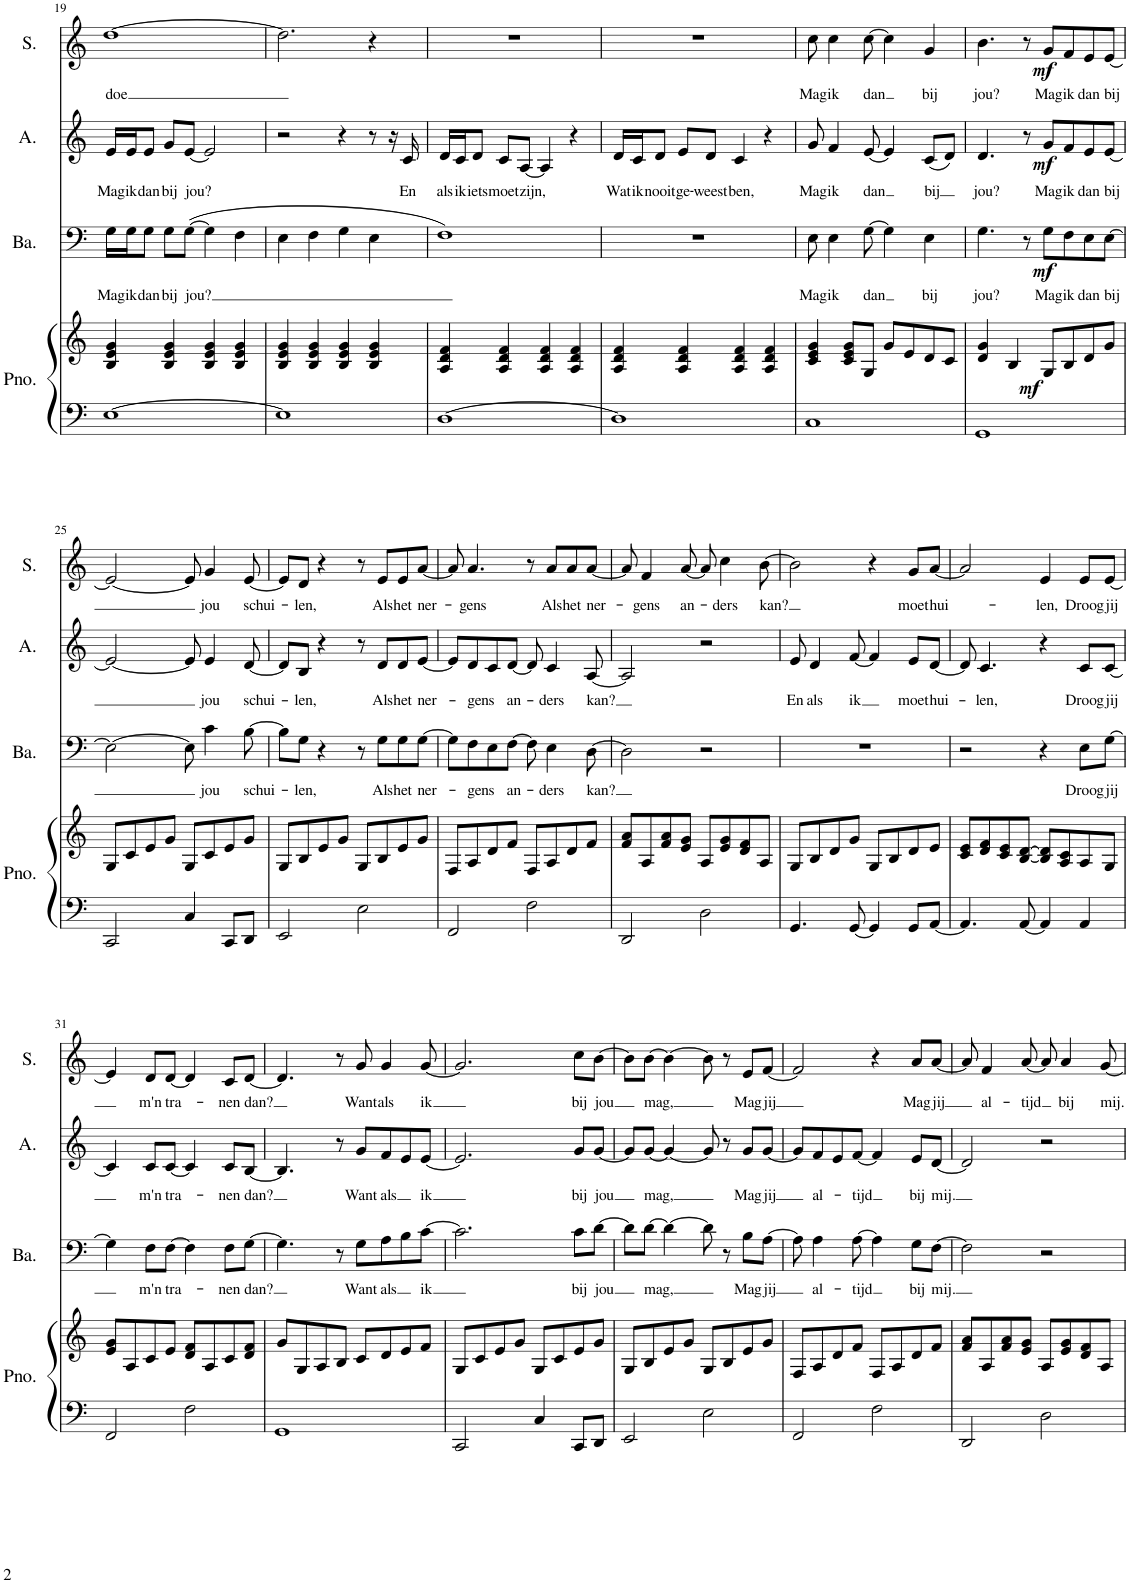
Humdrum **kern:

**kern	**kern	**dynam	**kern	**text	**dynam	**kern	**text	**dynam	**kern	**text	**dynam
*part4	*part4	*part4	*part3	*part3	*part3	*part2	*part2	*part2	*part1	*part1	*part1
*staff5	*staff4	*staff4/5	*staff3	*staff3	*staff3	*staff2	*staff2	*staff2	*staff1	*staff1	*staff1
*I"Piano	*	*	*I"Bariton	*	*	*I"Alt	*	*	*I"Sopraan	*	*
*I'Pno.	*	*	*I'Ba.	*	*	*I'A.	*	*	*I'S.	*	*
!!LO:PB:g=z
*clefF4	*clefG2	*	*clefF4	*	*	*clefG2	*	*	*clefG2	*	*
*k[]	*k[]	*	*k[]	*	*	*k[]	*	*	*k[]	*	*
*M4/4	*M4/4	*	*M4/4	*	*	*M4/4	*	*	*M4/4	*	*
=19	=19	=19	=19	=19	=19	=19	=19	=19	=19	=19	=19
!	!	!	!	!LO:LY:b	!	!	!LO:LY:b	!	!	!LO:LY:b	!
[1E	4B/ 4e/ 4g/	.	16G\LL	Mag	.	16e/LL	Mag	.	[1dd	doe	.
!	!	!	!	!LO:LY:b	!	!	!LO:LY:b	!	!	!	!
.	.	.	16G\J	ik	.	16e/J	ik	.	.	.	.
!	!	!	!	!LO:LY:b	!	!	!LO:LY:b	!	!	!	!
.	.	.	8G\J	dan	.	8e/J	dan	.	.	.	.
!	!	!	!	!LO:LY:b	!	!	!LO:LY:b	!	!	!	!
.	4B/ 4e/ 4g/	.	8G\L	bij	.	8g/L	bij	.	.	.	.
!	!	!	!	!LO:LY:b	!	!	!LO:LY:b	!	!	!	!
.	.	.	([8G\J	jou?	.	[8e/J	jou?	.	.	.	.
.	4B/ 4e/ 4g/	.	4G\]	.	.	2e/]	.	.	.	.	.
.	4B/ 4e/ 4g/	.	4F\	.	.	.	.	.	.	.	.
=20	=20	=20	=20	=20	=20	=20	=20	=20	=20	=20	=20
1E]	4B/ 4e/ 4g/	.	4E\	.	.	2r	.	.	2.dd\]	.	.
.	4B/ 4e/ 4g/	.	4F\	.	.	.	.	.	.	.	.
.	4B/ 4e/ 4g/	.	4G\	.	.	4r	.	.	.	.	.
.	4B/ 4e/ 4g/	.	4E\	.	.	8r	.	.	4r	.	.
.	.	.	.	.	.	16r	.	.	.	.	.
!	!	!	!	!	!	!	!LO:LY:b	!	!	!	!
.	.	.	.	.	.	16c/	En	.	.	.	.
=21	=21	=21	=21	=21	=21	=21	=21	=21	=21	=21	=21
!	!	!	!	!	!	!	!LO:LY:b	!	!	!	!
[1D	4A/ 4d/ 4f/	.	1F)	.	.	16d/LL	als	.	1r	.	.
!	!	!	!	!	!	!	!LO:LY:b	!	!	!	!
.	.	.	.	.	.	16c/J	ik	.	.	.	.
!	!	!	!	!	!	!	!LO:LY:b	!	!	!	!
.	.	.	.	.	.	8d/J	iets	.	.	.	.
!	!	!	!	!	!	!	!LO:LY:b	!	!	!	!
.	4A/ 4d/ 4f/	.	.	.	.	8c/L	moet	.	.	.	.
!	!	!	!	!	!	!	!LO:LY:b	!	!	!	!
.	.	.	.	.	.	[8A/J	zijn,	.	.	.	.
.	4A/ 4d/ 4f/	.	.	.	.	4A/]	.	.	.	.	.
.	4A/ 4d/ 4f/	.	.	.	.	4r	.	.	.	.	.
=22	=22	=22	=22	=22	=22	=22	=22	=22	=22	=22	=22
!	!	!	!	!	!	!	!LO:LY:b	!	!	!	!
1D]	4A/ 4d/ 4f/	.	1r	.	.	16d/LL	Wat	.	1r	.	.
!	!	!	!	!	!	!	!LO:LY:b	!	!	!	!
.	.	.	.	.	.	16c/J	ik	.	.	.	.
!	!	!	!	!	!	!	!LO:LY:b	!	!	!	!
.	.	.	.	.	.	8d/J	nooit	.	.	.	.
!	!	!	!	!	!	!	!LO:LY:b	!	!	!	!
.	4A/ 4d/ 4f/	.	.	.	.	8e/L	ge-	.	.	.	.
!	!	!	!	!	!	!	!LO:LY:b	!	!	!	!
.	.	.	.	.	.	8d/J	-weest	.	.	.	.
!	!	!	!	!	!	!	!LO:LY:b	!	!	!	!
.	4A/ 4d/ 4f/	.	.	.	.	4c/	ben,	.	.	.	.
.	4A/ 4d/ 4f/	.	.	.	.	4r	.	.	.	.	.
=23	=23	=23	=23	=23	=23	=23	=23	=23	=23	=23	=23
!	!	!	!	!LO:LY:b	!	!	!LO:LY:b	!	!	!LO:LY:b	!
1C	4c/ 4e/ 4g/	.	8E\	Mag	.	8g/	Mag	.	8cc\	Mag	.
!	!	!	!	!LO:LY:b	!	!	!LO:LY:b	!	!	!LO:LY:b	!
.	.	.	4E\	ik	.	4f/	ik	.	4cc\	ik	.
.	8c/ 8e/ 8g/L	.	.	.	.	.	.	.	.	.	.
!	!	!	!	!LO:LY:b	!	!	!LO:LY:b	!	!	!LO:LY:b	!
.	8G/J	.	[8G\	dan	.	[8e/	dan	.	[8cc\	dan	.
.	8g/L	.	4G\]	.	.	4e/]	.	.	4cc\]	.	.
.	8e/	.	.	.	.	.	.	.	.	.	.
!	!	!	!	!LO:LY:b	!	!	!LO:LY:b	!	!	!LO:LY:b	!
.	8d/	.	4E\	bij	.	(8c/L	bij	.	4g/	bij	.
.	8c/J	.	.	.	.	8d/J)	.	.	.	.	.
=24	=24	=24	=24	=24	=24	=24	=24	=24	=24	=24	=24
!	!	!	!	!LO:LY:b	!	!	!LO:LY:b	!	!	!LO:LY:b	!
1GG	4d/ 4g/	.	4.G\	jou?	.	4.d/	jou?	.	4.b\	jou?	.
.	4B/	.	.	.	.	.	.	.	.	.	.
.	.	.	8r	.	.	8r	.	.	8r	.	.
!	!	!LO:DY:b	!	!LO:LY:b	!LO:DY:b	!	!LO:LY:b	!LO:DY:b	!	!LO:LY:b	!LO:DY:b
.	8G/L	mf	8G\L	Mag	mf	8g/L	Mag	mf	8g/L	Mag	mf
!	!	!	!	!LO:LY:b	!	!	!LO:LY:b	!	!	!LO:LY:b	!
.	8B/	.	8F\	ik	.	8f/	ik	.	8f/	ik	.
!	!	!	!	!LO:LY:b	!	!	!LO:LY:b	!	!	!LO:LY:b	!
.	8d/	.	8E\	dan	.	8e/	dan	.	8e/	dan	.
!	!	!	!	!LO:LY:b	!	!	!LO:LY:b	!	!	!LO:LY:b	!
.	8g/J	.	[8E\J	bij	.	[8e/J	bij	.	[8e/J	bij	.
!!LO:LB:g=z
=25	=25	=25	=25	=25	=25	=25	=25	=25	=25	=25	=25
2CC/	8G/L	.	2E\_	.	.	2e/_	.	.	2e/_	.	.
.	8c/	.	.	.	.	.	.	.	.	.	.
.	8e/	.	.	.	.	.	.	.	.	.	.
.	8g/J	.	.	.	.	.	.	.	.	.	.
4C/	8G/L	.	8E\]	.	.	8e/]	.	.	8e/]	.	.
!	!	!	!	!LO:LY:b	!	!	!LO:LY:b	!	!	!LO:LY:b	!
.	8c/	.	4c\	jou	.	4e/	jou	.	4g/	jou	.
8CC/L	8e/	.	.	.	.	.	.	.	.	.	.
!	!	!	!	!LO:LY:b	!	!	!LO:LY:b	!	!	!LO:LY:b	!
8DD/J	8g/J	.	[8B\	schui-	.	[8d/	schui-	.	[8e/	schui-	.
=26	=26	=26	=26	=26	=26	=26	=26	=26	=26	=26	=26
2EE/	8G/L	.	8B\L]	.	.	8d/L]	.	.	8e/L]	.	.
!	!	!	!	!LO:LY:b	!	!	!LO:LY:b	!	!	!LO:LY:b	!
.	8B/	.	8G\J	-len,	.	8B/J	-len,	.	8d/J	-len,	.
.	8e/	.	4r	.	.	4r	.	.	4r	.	.
.	8g/J	.	.	.	.	.	.	.	.	.	.
2E\	8G/L	.	8r	.	.	8r	.	.	8r	.	.
!	!	!	!	!LO:LY:b	!	!	!LO:LY:b	!	!	!LO:LY:b	!
.	8B/	.	8G\L	Als	.	8d/L	Als	.	8e/L	Als	.
!	!	!	!	!LO:LY:b	!	!	!LO:LY:b	!	!	!LO:LY:b	!
.	8e/	.	8G\	het	.	8d/	het	.	8e/	het	.
!	!	!	!	!LO:LY:b	!	!	!LO:LY:b	!	!	!LO:LY:b	!
.	8g/J	.	[8G\J	ner-	.	[8e/J	ner-	.	[8a/J	ner-	.
=27	=27	=27	=27	=27	=27	=27	=27	=27	=27	=27	=27
2FF/	8F/L	.	8G\L]	.	.	8e/L]	.	.	8a/]	.	.
!	!	!	!	!LO:LY:b	!	!	!LO:LY:b	!	!	!LO:LY:b	!
.	8A/	.	8F\	-gens	.	8d/	-gens	.	4.a/	-gens	.
.	8d/	.	8E\	.	.	8c/	.	.	.	.	.
!	!	!	!	!LO:LY:b	!	!	!LO:LY:b	!	!	!	!
.	8f/J	.	[8F\J	an-	.	[8d/J	an-	.	.	.	.
2F\	8F/L	.	8F\]	.	.	8d/]	.	.	8r	.	.
!	!	!	!	!LO:LY:b	!	!	!LO:LY:b	!	!	!LO:LY:b	!
.	8A/	.	4E\	-ders	.	4c/	-ders	.	8a/L	Als	.
!	!	!	!	!	!	!	!	!	!	!LO:LY:b	!
.	8d/	.	.	.	.	.	.	.	8a/	het	.
!	!	!	!	!LO:LY:b	!	!	!LO:LY:b	!	!	!LO:LY:b	!
.	8f/J	.	[8D\	kan?	.	[8A/	kan?	.	[8a/J	ner-	.
=28	=28	=28	=28	=28	=28	=28	=28	=28	=28	=28	=28
2DD/	8f/ 8a/L	.	2D\]	.	.	2A/]	.	.	8a/]	.	.
!	!	!	!	!	!	!	!	!	!	!LO:LY:b	!
.	8A/	.	.	.	.	.	.	.	4f/	-gens	.
.	8f/ 8a/	.	.	.	.	.	.	.	.	.	.
!	!	!	!	!	!	!	!	!	!	!LO:LY:b	!
.	8e/ 8g/J	.	.	.	.	.	.	.	[8a/	an-	.
2D\	8A/L	.	2r	.	.	2r	.	.	8a/]	.	.
!	!	!	!	!	!	!	!	!	!	!LO:LY:b	!
.	8e/ 8g/	.	.	.	.	.	.	.	4cc\	-ders	.
.	8d/ 8f/	.	.	.	.	.	.	.	.	.	.
!	!	!	!	!	!	!	!	!	!	!LO:LY:b	!
.	8A/J	.	.	.	.	.	.	.	[8b\	kan?	.
=29	=29	=29	=29	=29	=29	=29	=29	=29	=29	=29	=29
!	!	!	!	!	!	!	!LO:LY:b	!	!	!	!
4.GG/	8G/L	.	1r	.	.	8e/	En	.	2b\]	.	.
!	!	!	!	!	!	!	!LO:LY:b	!	!	!	!
.	8B/	.	.	.	.	4d/	als	.	.	.	.
.	8d/	.	.	.	.	.	.	.	.	.	.
!	!	!	!	!	!	!	!LO:LY:b	!	!	!	!
[8GG/	8g/J	.	.	.	.	[8f/	ik	.	.	.	.
4GG/]	8G/L	.	.	.	.	4f/]	.	.	4r	.	.
.	8B/	.	.	.	.	.	.	.	.	.	.
!	!	!	!	!	!	!	!LO:LY:b	!	!	!LO:LY:b	!
8GG/L	8d/	.	.	.	.	8e/L	moet	.	8g/L	moet	.
!	!	!	!	!	!	!	!LO:LY:b	!	!	!LO:LY:b	!
[8AA/J	8e/J	.	.	.	.	[8d/J	hui-	.	[8a/J	hui-	.
=30	=30	=30	=30	=30	=30	=30	=30	=30	=30	=30	=30
4.AA/]	8c/ 8e/L	.	2r	.	.	8d/]	.	.	2a/]	.	.
!	!	!	!	!	!	!	!LO:LY:b	!	!	!	!
.	8d/ 8f/	.	.	.	.	4.c/	-len,	.	.	.	.
.	8c/ 8e/	.	.	.	.	.	.	.	.	.	.
[8AA/	[8B/ [8d/J	.	.	.	.	.	.	.	.	.	.
!	!	!	!	!	!	!	!	!	!	!LO:LY:b	!
4AA/]	8B/] 8d/]L	.	4r	.	.	4r	.	.	4e/	-len,	.
.	8A/ 8c/	.	.	.	.	.	.	.	.	.	.
!	!	!	!	!LO:LY:b	!	!	!LO:LY:b	!	!	!LO:LY:b	!
4AA/	8A/	.	8E\L	Droog	.	8c/L	Droog	.	8e/L	Droog	.
!	!	!	!	!LO:LY:b	!	!	!LO:LY:b	!	!	!LO:LY:b	!
.	8G/J	.	[8G\J	jij	.	[8c/J	jij	.	[8e/J	jij	.
!!LO:LB:g=z
=31	=31	=31	=31	=31	=31	=31	=31	=31	=31	=31	=31
2FF/	8e/ 8g/L	.	4G\]	.	.	4c/]	.	.	4e/]	.	.
.	8A/	.	.	.	.	.	.	.	.	.	.
!	!	!	!	!LO:LY:b	!	!	!LO:LY:b	!	!	!LO:LY:b	!
.	8c/	.	8F\L	m'n	.	8c/L	m'n	.	8d/L	m'n	.
!	!	!	!	!LO:LY:b	!	!	!LO:LY:b	!	!	!LO:LY:b	!
.	8e/J	.	[8F\J	tra-	.	[8c/J	tra-	.	[8d/J	tra-	.
2F\	8d/ 8f/L	.	4F\]	.	.	4c/]	.	.	4d/]	.	.
.	8A/	.	.	.	.	.	.	.	.	.	.
!	!	!	!	!LO:LY:b	!	!	!LO:LY:b	!	!	!LO:LY:b	!
.	8c/	.	8F\L	-nen	.	8c/L	-nen	.	8c/L	-nen	.
!	!	!	!	!LO:LY:b	!	!	!LO:LY:b	!	!	!LO:LY:b	!
.	8d/ 8f/J	.	[8G\J	dan?	.	[8B/J	dan?	.	[8d/J	dan?	.
=32	=32	=32	=32	=32	=32	=32	=32	=32	=32	=32	=32
1GG	8g/L	.	4.G\]	.	.	4.B/]	.	.	4.d/]	.	.
.	8G/	.	.	.	.	.	.	.	.	.	.
.	8A/	.	.	.	.	.	.	.	.	.	.
.	8B/J	.	8r	.	.	8r	.	.	8r	.	.
!	!	!	!	!LO:LY:b	!	!	!LO:LY:b	!	!	!LO:LY:b	!
.	8c/L	.	8G\L	Want	.	8g/L	Want	.	8g/	Want	.
!	!	!	!	!LO:LY:b	!	!	!LO:LY:b	!	!	!LO:LY:b	!
.	8d/	.	8A\	als	.	8f/	als	.	4g/	als	.
.	8e/	.	8B\	.	.	8e/	.	.	.	.	.
!	!	!	!	!LO:LY:b	!	!	!LO:LY:b	!	!	!LO:LY:b	!
.	8f/J	.	[8c\J	ik	.	[8e/J	ik	.	[8g/	ik	.
=33	=33	=33	=33	=33	=33	=33	=33	=33	=33	=33	=33
2CC/	8G/L	.	2.c\]	.	.	2.e/]	.	.	2.g/]	.	.
.	8c/	.	.	.	.	.	.	.	.	.	.
.	8e/	.	.	.	.	.	.	.	.	.	.
.	8g/J	.	.	.	.	.	.	.	.	.	.
4C/	8G/L	.	.	.	.	.	.	.	.	.	.
.	8c/	.	.	.	.	.	.	.	.	.	.
!	!	!	!	!LO:LY:b	!	!	!LO:LY:b	!	!	!LO:LY:b	!
8CC/L	8e/	.	8c\L	bij	.	8g/L	bij	.	8cc\L	bij	.
!	!	!	!	!LO:LY:b	!	!	!LO:LY:b	!	!	!LO:LY:b	!
8DD/J	8g/J	.	[8d\J	jou	.	[8g/J	jou	.	[8b\J	jou	.
=34	=34	=34	=34	=34	=34	=34	=34	=34	=34	=34	=34
2EE/	8G/L	.	8d\L]	.	.	8g/L]	.	.	8b\L]	.	.
!	!	!	!	!LO:LY:b	!	!	!LO:LY:b	!	!	!LO:LY:b	!
.	8B/	.	[8d\J	mag,	.	[8g/J	mag,	.	[8b\J	mag,	.
.	8e/	.	4d\_	.	.	4g/_	.	.	4b\_	.	.
.	8g/J	.	.	.	.	.	.	.	.	.	.
2E\	8G/L	.	8d\]	.	.	8g/]	.	.	8b\]	.	.
.	8B/	.	8r	.	.	8r	.	.	8r	.	.
!	!	!	!	!LO:LY:b	!	!	!LO:LY:b	!	!	!LO:LY:b	!
.	8e/	.	8B\L	Mag	.	8g/L	Mag	.	8e/L	Mag	.
!	!	!	!	!LO:LY:b	!	!	!LO:LY:b	!	!	!LO:LY:b	!
.	8g/J	.	[8A\J	jij	.	[8g/J	jij	.	[8f/J	jij	.
=35	=35	=35	=35	=35	=35	=35	=35	=35	=35	=35	=35
2FF/	8F/L	.	8A\]	.	.	8g/L]	.	.	2f/]	.	.
!	!	!	!	!LO:LY:b	!	!	!LO:LY:b	!	!	!	!
.	8A/	.	4A\	al-	.	8f/	al-	.	.	.	.
.	8d/	.	.	.	.	8e/	.	.	.	.	.
!	!	!	!	!LO:LY:b	!	!	!LO:LY:b	!	!	!	!
.	8f/J	.	[8A\	-tijd	.	[8f/J	-tijd	.	.	.	.
2F\	8F/L	.	4A\]	.	.	4f/]	.	.	4r	.	.
.	8A/	.	.	.	.	.	.	.	.	.	.
!	!	!	!	!LO:LY:b	!	!	!LO:LY:b	!	!	!LO:LY:b	!
.	8d/	.	8G\L	bij	.	8e/L	bij	.	8a/L	Mag	.
!	!	!	!	!LO:LY:b	!	!	!LO:LY:b	!	!	!LO:LY:b	!
.	8f/J	.	[8F\J	mij.	.	[8d/J	mij.	.	[8a/J	jij	.
=36	=36	=36	=36	=36	=36	=36	=36	=36	=36	=36	=36
2DD/	8f/ 8a/L	.	2F\]	.	.	2d/]	.	.	8a/]	.	.
!	!	!	!	!	!	!	!	!	!	!LO:LY:b	!
.	8A/	.	.	.	.	.	.	.	4f/	al-	.
.	8f/ 8a/	.	.	.	.	.	.	.	.	.	.
!	!	!	!	!	!	!	!	!	!	!LO:LY:b	!
.	8e/ 8g/J	.	.	.	.	.	.	.	[8a/	-tijd	.
2D\	8A/L	.	2r	.	.	2r	.	.	8a/]	.	.
!	!	!	!	!	!	!	!	!	!	!LO:LY:b	!
.	8e/ 8g/	.	.	.	.	.	.	.	4a/	bij	.
.	8d/ 8f/	.	.	.	.	.	.	.	.	.	.
!	!	!	!	!	!	!	!	!	!	!LO:LY:b	!
.	8A/J	.	.	.	.	.	.	.	[8g/	mij.	.
=	=	=	=	=	=	=	=	=	=	=	=
*-	*-	*-	*-	*-	*-	*-	*-	*-	*-	*-	*-
